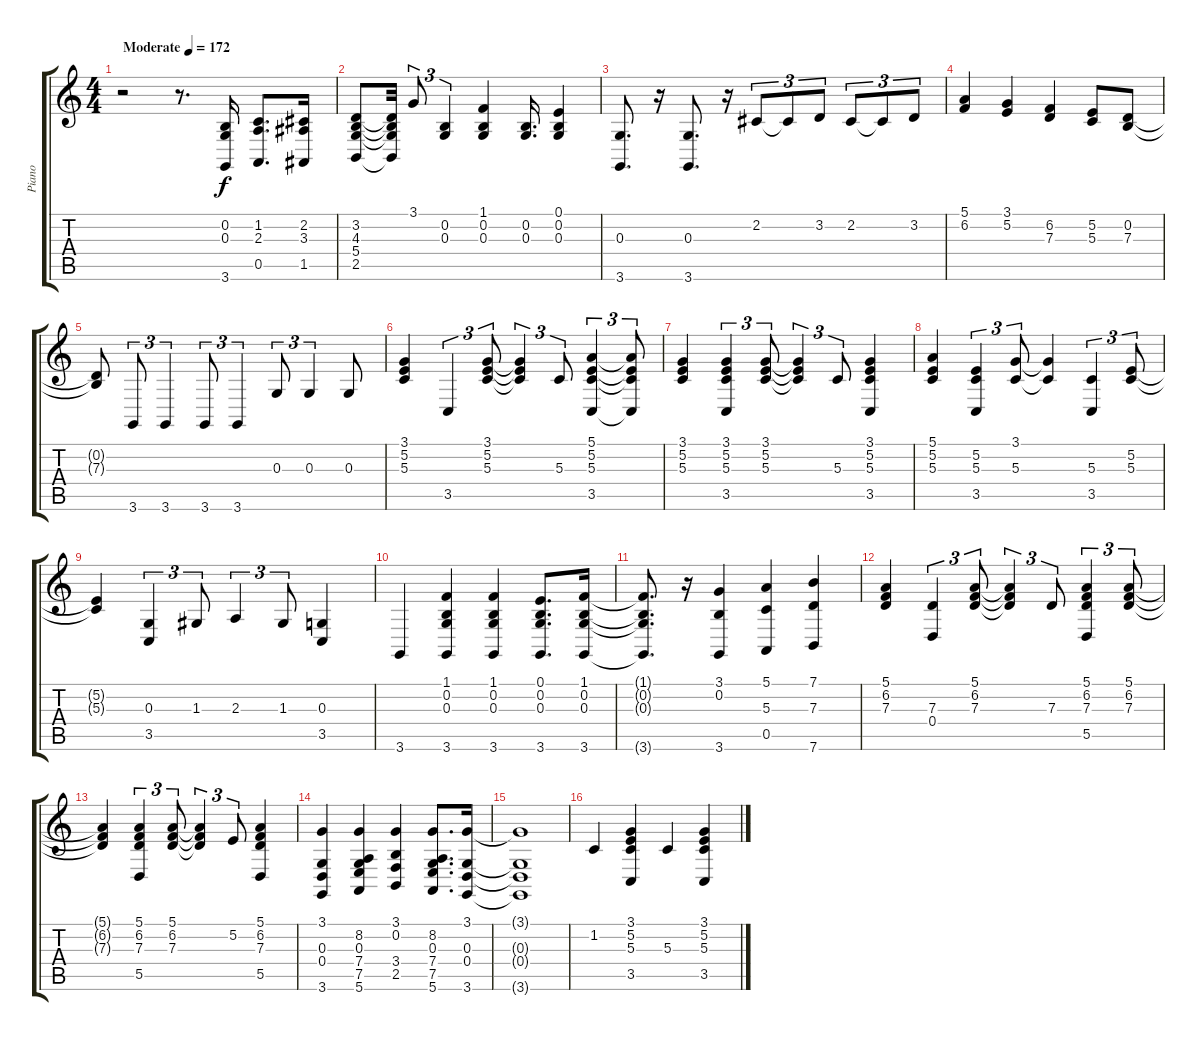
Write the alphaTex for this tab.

\track ("Piano" "Piano") {instrument acousticgrandpiano}
\staff {score tabs}
\tuning (E4 B3 G3 D3 A2 E2) {hide}
\ts (4 4)
\tempo (172 "Moderate")
\clef g2
\ks c
r.2{dy f instrument acousticgrandpiano} r.8{d} (0.2 0.3 3.6).16 (1.2 2.3 0.5).8{d} (2.2 3.3 1.5).16 |
(3.2 4.3 5.4 2.5).8 (3.2{t} 4.3{t} 5.4{t} 2.5{t}).32 3.1.8{tu (3 2)} (0.2 0.3).4{tu (3 2)} (1.1 0.2 0.3).4 (0.2 0.3).16{d} (0.1 0.2 0.3).4 |
(0.3 3.6).8{d} r.16 (0.3 3.6).8{d} r.16 2.2.8{tu (3 2)} 2.2{t}.8{tu (3 2)} 3.2.8{tu (3 2)} 2.2.8{tu (3 2)} 2.2{t}.8{tu (3 2)} 3.2.8{tu (3 2)} |
(5.1 6.2).4 (3.1 5.2).4 (6.2 7.3).4 (5.2 5.3).8 (0.2 7.3).8 |
(0.2{t} 7.3{t}).8 3.6.8{tu (3 2)} 3.6.4{tu (3 2)} 3.6.8{tu (3 2)} 3.6.4{tu (3 2)} 0.3.8{tu (3 2)} 0.3.4{tu (3 2)} 0.3.8 |
(3.1 5.2 5.3).4 3.5.4{tu (3 2)} (3.1 5.2 5.3).8{tu (3 2)} (3.1{t} 5.2{t} 5.3{t}).4{tu (3 2)} 5.3.8{tu (3 2)} (5.1 5.2 5.3 3.5).4{tu (3 2)} (5.1{t} 5.2{t} 5.3{t} 3.5{t}).8{tu (3 2)} |
(3.1 5.2 5.3).4 (3.1 5.2 5.3 3.5).4{tu (3 2)} (3.1 5.2 5.3).8{tu (3 2)} (3.1{t} 5.2{t} 5.3{t}).4{tu (3 2)} 5.3.8{tu (3 2)} (3.1 5.2 5.3 3.5).4 |
(5.1 5.2 5.3).4 (5.2 5.3 3.5).4{tu (3 2)} (3.1 5.3).8{tu (3 2)} (3.1{t} 5.3{t}).4 (5.3 3.5).4{tu (3 2)} (5.2 5.3).8{tu (3 2)} |
(5.2{t} 5.3{t}).4 (0.3 3.5).4{tu (3 2)} 1.3.8{tu (3 2)} 2.3.4{tu (3 2)} 1.3.8{tu (3 2)} (0.3 3.5).4 |
3.6.4 (1.1 0.2 0.3 3.6).4 (1.1 0.2 0.3 3.6).4 (0.1 0.2 0.3 3.6).8{d} (1.1 0.2 0.3 3.6).16 |
(1.1{t} 0.2{t} 0.3{t} 3.6{t}).8{d} r.16 (3.1 0.2 3.6).4 (5.1 5.3 0.5).4 (7.1 7.3 7.6).4 |
(5.1 6.2 7.3).4 (7.3 0.4).4{tu (3 2)} (5.1 6.2 7.3).8{tu (3 2)} (5.1{t} 6.2{t} 7.3{t}).4{tu (3 2)} 7.3.8{tu (3 2)} (5.1 6.2 7.3 5.5).4{tu (3 2)} (5.1 6.2 7.3).8{tu (3 2)} |
(5.1{t} 6.2{t} 7.3{t}).4 (5.1 6.2 7.3 5.5).4{tu (3 2)} (5.1 6.2 7.3).8{tu (3 2)} (5.1{t} 6.2{t} 7.3{t}).4{tu (3 2)} 5.2.8{tu (3 2)} (5.1 6.2 7.3 5.5).4 |
(3.1 0.3 0.4 3.6).4 (8.2 0.3 7.4 7.5 5.6).4 (3.1 0.2 3.4 2.5).4 (8.2 0.3 7.4 7.5 5.6).8{d} (3.1 0.3 0.4 3.6).16 |
(3.1{t} 0.3{t} 0.4{t} 3.6{t}).1 |
1.2.4 (3.1 5.2 5.3 3.5).4 5.3.4 (3.1 5.2 5.3 3.5).4
